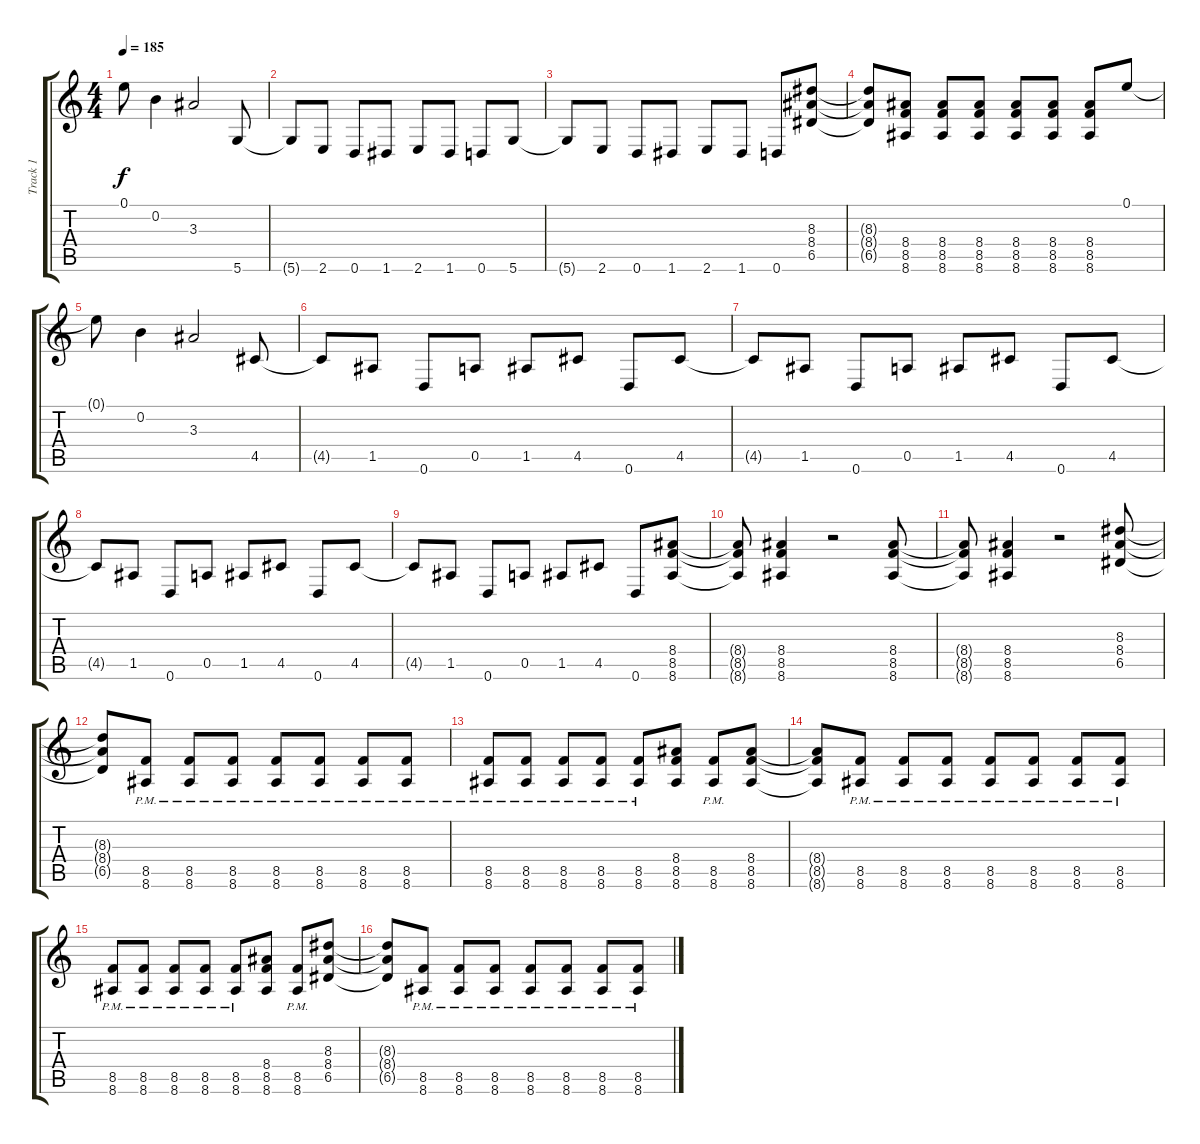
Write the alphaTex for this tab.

\track ("Track 1" "Track 1") {instrument distortionguitar}
\staff {score tabs}
\tuning (E4 B3 G3 D3 A2 D2) {hide}
\ts (4 4)
\tempo 185
\clef g2
\ks c
0.1{t}.8{dy f} 0.2.4 3.3.2 5.6.8 |
5.6{t}.8 2.6.8 0.6.8 1.6.8 2.6.8 1.6.8 0.6.8 5.6.8 |
5.6{t}.8 2.6.8 0.6.8 1.6.8 2.6.8 1.6.8 0.6.8 (8.3 8.4 6.5).8 |
(8.3{t} 8.4{t} 6.5{t}).8 (8.4 8.5 8.6).8 (8.4 8.5 8.6).8 (8.4 8.5 8.6).8 (8.4 8.5 8.6).8 (8.4 8.5 8.6).8 (8.4 8.5 8.6).8 0.1.8 |
0.1{t}.8 0.2.4 3.3.2 4.5.8 |
4.5{t}.8 1.5.8 0.6.8 0.5.8 1.5.8 4.5.8 0.6.8 4.5.8 |
4.5{t}.8 1.5.8 0.6.8 0.5.8 1.5.8 4.5.8 0.6.8 4.5.8 |
4.5{t}.8 1.5.8 0.6.8 0.5.8 1.5.8 4.5.8 0.6.8 4.5.8 |
4.5{t}.8 1.5.8 0.6.8 0.5.8 1.5.8 4.5.8 0.6.8 (8.4 8.5 8.6).8 |
(8.4{t} 8.5{t} 8.6{t}).8 (8.4 8.5 8.6).4 r.2 (8.4 8.5 8.6).8 |
(8.4{t} 8.5{t} 8.6{t}).8 (8.4 8.5 8.6).4 r.2 (8.3 8.4 6.5).8 |
(8.3{t} 8.4{t} 6.5{t}).8 (8.5{pm} 8.6{pm}).8 (8.5{pm} 8.6{pm}).8 (8.5{pm} 8.6{pm}).8 (8.5{pm} 8.6{pm}).8 (8.5{pm} 8.6{pm}).8 (8.5{pm} 8.6{pm}).8 (8.5{pm} 8.6{pm}).8 |
(8.5{pm} 8.6{pm}).8 (8.5{pm} 8.6{pm}).8 (8.5{pm} 8.6{pm}).8 (8.5{pm} 8.6{pm}).8 (8.5{pm} 8.6{pm}).8 (8.4 8.5 8.6).8 (8.5 8.6{pm}).8 (8.4 8.5 8.6).8 |
(8.4{t} 8.5{t} 8.6{t}).8 (8.5{pm} 8.6{pm}).8 (8.5{pm} 8.6{pm}).8 (8.5{pm} 8.6{pm}).8 (8.5{pm} 8.6{pm}).8 (8.5{pm} 8.6{pm}).8 (8.5{pm} 8.6{pm}).8 (8.5{pm} 8.6{pm}).8 |
(8.5{pm} 8.6{pm}).8 (8.5{pm} 8.6{pm}).8 (8.5{pm} 8.6{pm}).8 (8.5{pm} 8.6{pm}).8 (8.5{pm} 8.6{pm}).8 (8.4 8.5 8.6).8 (8.5 8.6{pm}).8 (8.3 8.4 6.5).8 |
(8.3{t} 8.4{t} 6.5{t}).8 (8.5{pm} 8.6{pm}).8 (8.5{pm} 8.6{pm}).8 (8.5{pm} 8.6{pm}).8 (8.5{pm} 8.6{pm}).8 (8.5{pm} 8.6{pm}).8 (8.5{pm} 8.6{pm}).8 (8.5{pm} 8.6{pm}).8
